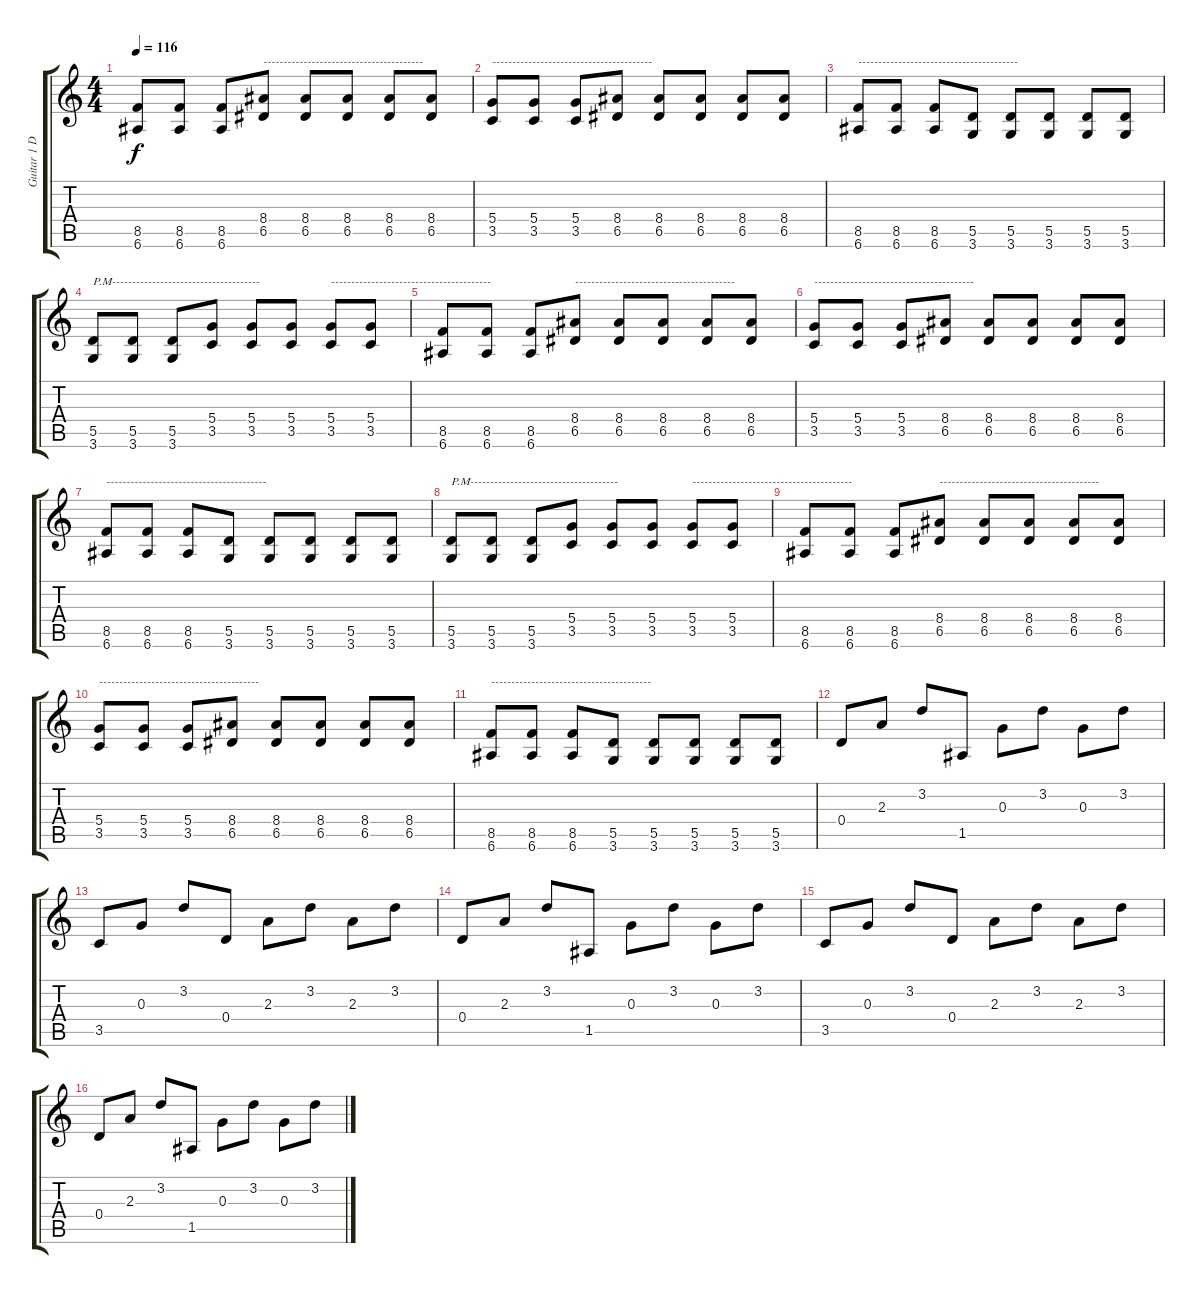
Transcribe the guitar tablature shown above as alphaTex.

\track ("Guitar 1 Dist+Solo" "Guitar 1 D") {instrument distortionguitar}
\staff {score tabs}
\tuning (E4 B3 G3 D3 A2 E2) {hide}
\ts (4 4)
\tempo 116
\clef g2
\ks c
(8.5 6.6).8{dy f} (8.5 6.6).8 (8.5 6.6).8 (8.4 6.5).8{txt "----------------------------------------"} (8.4 6.5).8 (8.4 6.5).8 (8.4 6.5).8 (8.4 6.5).8 |
(5.4 3.5).8{txt "----------------------------------------"} (5.4 3.5).8 (5.4 3.5).8 (8.4 6.5).8 (8.4 6.5).8 (8.4 6.5).8 (8.4 6.5).8 (8.4 6.5).8 |
(8.5 6.6).8{txt "----------------------------------------"} (8.5 6.6).8 (8.5 6.6).8 (5.5 3.6).8 (5.5 3.6).8 (5.5 3.6).8 (5.5 3.6).8 (5.5 3.6).8 |
(5.5 3.6).8{txt "P.M-------------------------------------"} (5.5 3.6).8 (5.5 3.6).8 (5.4 3.5).8 (5.4 3.5).8 (5.4 3.5).8 (5.4 3.5).8{txt "----------------------------------------"} (5.4 3.5).8 |
(8.5 6.6).8 (8.5 6.6).8 (8.5 6.6).8 (8.4 6.5).8{txt "----------------------------------------"} (8.4 6.5).8 (8.4 6.5).8 (8.4 6.5).8 (8.4 6.5).8 |
(5.4 3.5).8{txt "----------------------------------------"} (5.4 3.5).8 (5.4 3.5).8 (8.4 6.5).8 (8.4 6.5).8 (8.4 6.5).8 (8.4 6.5).8 (8.4 6.5).8 |
(8.5 6.6).8{txt "----------------------------------------"} (8.5 6.6).8 (8.5 6.6).8 (5.5 3.6).8 (5.5 3.6).8 (5.5 3.6).8 (5.5 3.6).8 (5.5 3.6).8 |
(5.5 3.6).8{txt "P.M-------------------------------------"} (5.5 3.6).8 (5.5 3.6).8 (5.4 3.5).8 (5.4 3.5).8 (5.4 3.5).8 (5.4 3.5).8{txt "----------------------------------------"} (5.4 3.5).8 |
(8.5 6.6).8 (8.5 6.6).8 (8.5 6.6).8 (8.4 6.5).8{txt "----------------------------------------"} (8.4 6.5).8 (8.4 6.5).8 (8.4 6.5).8 (8.4 6.5).8 |
(5.4 3.5).8{txt "----------------------------------------"} (5.4 3.5).8 (5.4 3.5).8 (8.4 6.5).8 (8.4 6.5).8 (8.4 6.5).8 (8.4 6.5).8 (8.4 6.5).8 |
(8.5 6.6).8{txt "----------------------------------------"} (8.5 6.6).8 (8.5 6.6).8 (5.5 3.6).8 (5.5 3.6).8 (5.5 3.6).8 (5.5 3.6).8 (5.5 3.6).8 |
0.4.8 2.3.8 3.2.8 1.5.8 0.3.8 3.2.8 0.3.8 3.2.8 |
3.5.8 0.3.8 3.2.8 0.4.8 2.3.8 3.2.8 2.3.8 3.2.8 |
0.4.8 2.3.8 3.2.8 1.5.8 0.3.8 3.2.8 0.3.8 3.2.8 |
3.5.8 0.3.8 3.2.8 0.4.8 2.3.8 3.2.8 2.3.8 3.2.8 |
0.4.8 2.3.8 3.2.8 1.5.8 0.3.8 3.2.8 0.3.8 3.2.8
